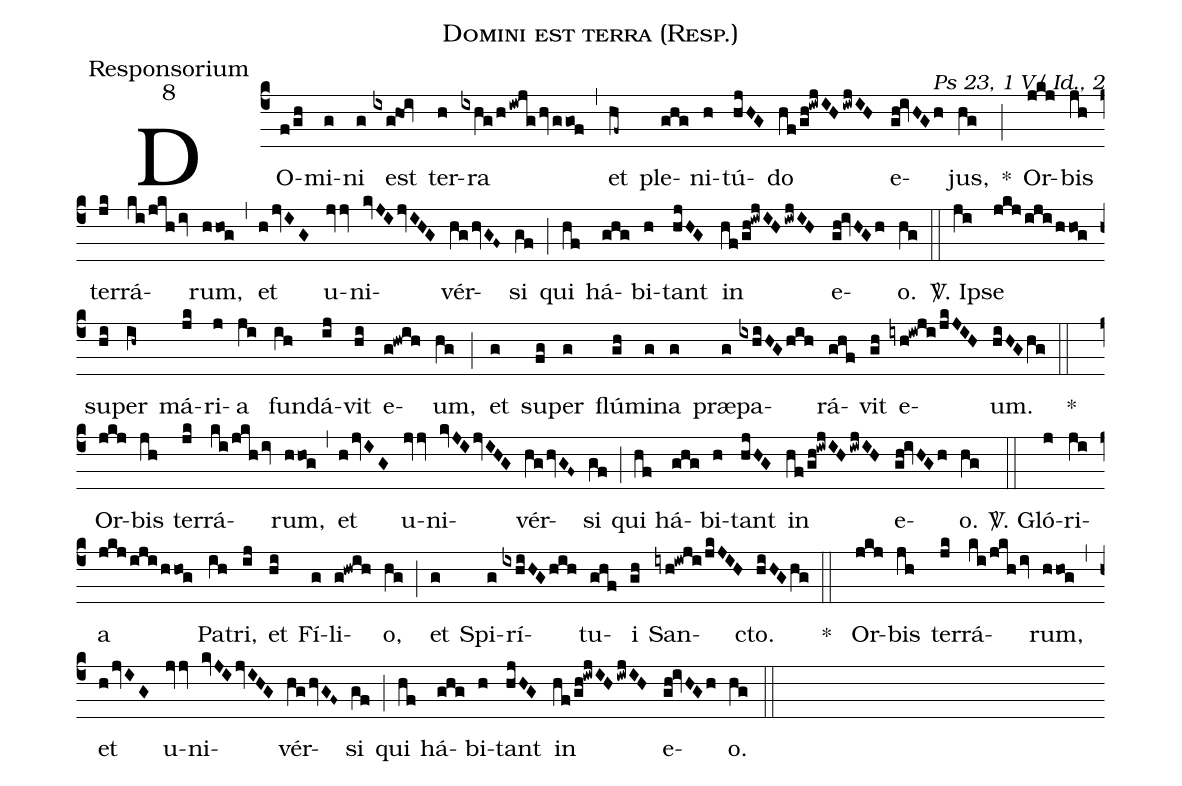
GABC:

name:Domini est terra (Resp.);
office-part:Responsorium;
mode:8;
commentary:Ps 23, 1 V/ Id., 2;
%%
(c4)DO(f/gh)mi(g)ni(g) est(ixg!hoi) ter(h)ra(ixhg/hiwjg/hv/ggof) (,) et(hf~) ple(ghg)ni(h)tú(hjHG)do(hf/gh!iwjIH/iwjIH) e(gh!ivHGh)jus,(hg) *(;) Or(jkj)bis(jh) ter(jk)rá(ki/jkh/iv)rum,(hhog) (,) et(h/jvIG) u(jvjv)ni(kvJIjvIHG)vér(hg/hvGF~)si(gf) (;) qui(hf) há(ghg)bi(h)tant(hjHG) in(hf/gh!iwjIH/iwjIH) e(gh!ivHGh)o.(hg) (::)

<sp>V/</sp>. Ip(ji)se(jkj/iji/hhog) su(hi)per(ih~) má(jk)ri(j)a(ji) fun(ih)dá(ij)vit(hi) e(g!hwih)um,(hg) (;) et(g) su(fg)per(g) flú(gh)mi(g)na(g) præ(g)pa(ixhiHG/hih)rá(ghf)vit(gh) e(iyh!iwji/jkJIH)um.(hiHGhg) (::)
*() Or(jkj)bis(jh) ter(jk)rá(ki/jkh/iv)rum,(hhog) (,) et(h/jvIG) u(jvjv)ni(kvJIjvIHG)vér(hg/hvGF~)si(gf) (;) qui(hf) há(ghg)bi(h)tant(hjHG) in(hf/gh!iwjIH/iwjIH) e(gh!ivHGh)o.(hg) (::)

<sp>V/</sp>. Gló(j)ri(ji)a(jkj/iji/hhog) Pa(ih)tri,(ij) et(hi) Fí(g)li(g!hwih)o,(hg) (;) et(g) Spi(g)rí(ixhiHG/hih)tu(ghf)i(gh) San(iyh!iwji/jkJIH)cto.(hiHGhg) (::)
*() Or(jkj)bis(jh) ter(jk)rá(ki/jkh/iv)rum,(hhog) (,) et(h/jvIG) u(jvjv)ni(kvJIjvIHG)vér(hg/hvGF~)si(gf) (;) qui(hf) há(ghg)bi(h)tant(hjHG) in(hf/gh!iwjIH/iwjIH) e(gh!ivHGh)o.(hg) (::)
